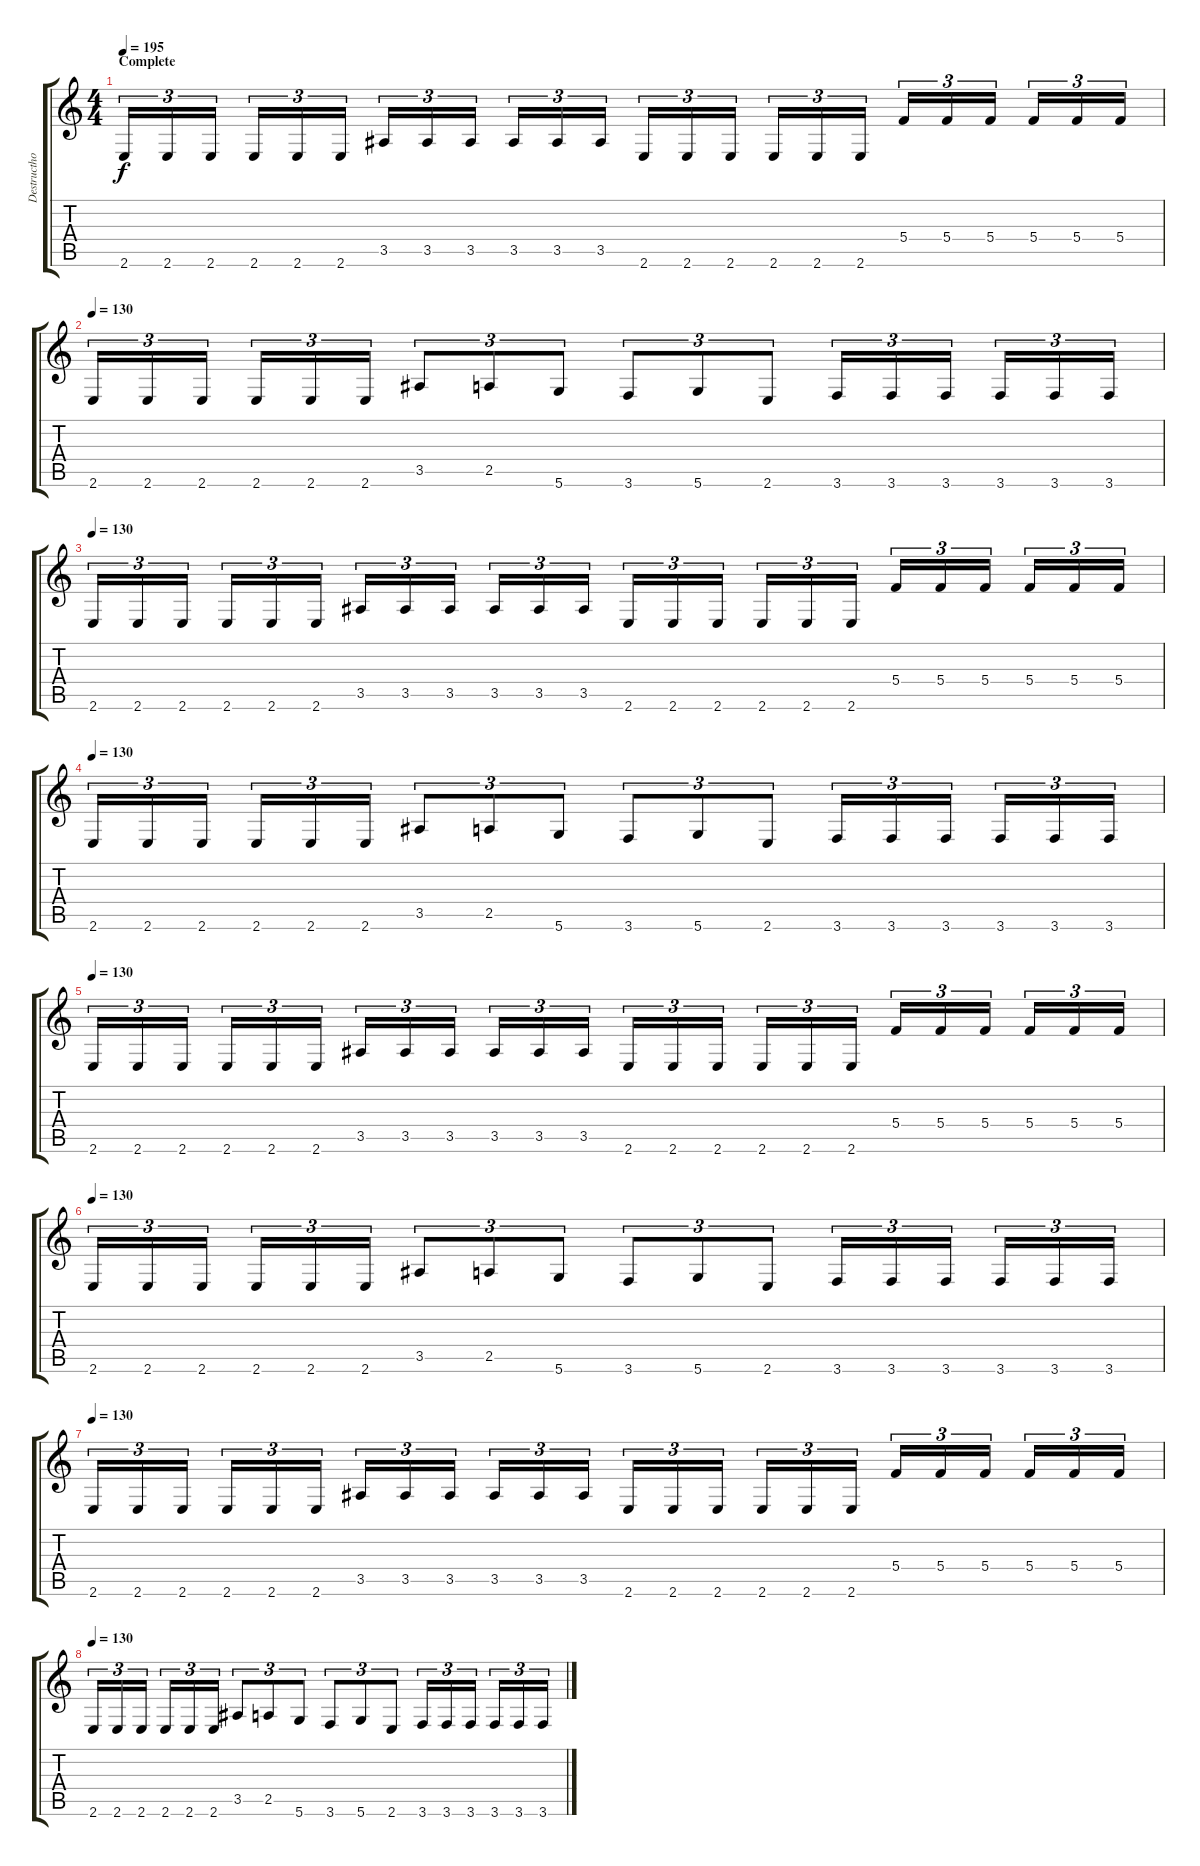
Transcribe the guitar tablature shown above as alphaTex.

\track ("Destructhor" "Destructho") {instrument distortionguitar}
\staff {score tabs}
\tuning (D4 A3 F3 C3 G2 D2) {hide}
\ts (4 4)
\section ("" "Complete")
\tempo 195
\tempo 130
\tempo 195
\clef g2
\ks c
2.6.16{tu (3 2) dy f instrument distortionguitar} 2.6.16{tu (3 2)} 2.6.16{tu (3 2)} 2.6.16{tu (3 2)} 2.6.16{tu (3 2)} 2.6.16{tu (3 2)} 3.5.16{tu (3 2)} 3.5.16{tu (3 2)} 3.5.16{tu (3 2)} 3.5.16{tu (3 2)} 3.5.16{tu (3 2)} 3.5.16{tu (3 2)} 2.6.16{tu (3 2)} 2.6.16{tu (3 2)} 2.6.16{tu (3 2)} 2.6.16{tu (3 2)} 2.6.16{tu (3 2)} 2.6.16{tu (3 2)} 5.4.16{tu (3 2)} 5.4.16{tu (3 2)} 5.4.16{tu (3 2)} 5.4.16{tu (3 2)} 5.4.16{tu (3 2)} 5.4.16{tu (3 2)} |
\tempo 130
2.6.16{tu (3 2)} 2.6.16{tu (3 2)} 2.6.16{tu (3 2)} 2.6.16{tu (3 2)} 2.6.16{tu (3 2)} 2.6.16{tu (3 2)} 3.5.8{tu (3 2)} 2.5.8{tu (3 2)} 5.6.8{tu (3 2)} 3.6.8{tu (3 2)} 5.6.8{tu (3 2)} 2.6.8{tu (3 2)} 3.6.16{tu (3 2)} 3.6.16{tu (3 2)} 3.6.16{tu (3 2)} 3.6.16{tu (3 2)} 3.6.16{tu (3 2)} 3.6.16{tu (3 2)} |
\tempo 130
2.6.16{tu (3 2)} 2.6.16{tu (3 2)} 2.6.16{tu (3 2)} 2.6.16{tu (3 2)} 2.6.16{tu (3 2)} 2.6.16{tu (3 2)} 3.5.16{tu (3 2)} 3.5.16{tu (3 2)} 3.5.16{tu (3 2)} 3.5.16{tu (3 2)} 3.5.16{tu (3 2)} 3.5.16{tu (3 2)} 2.6.16{tu (3 2)} 2.6.16{tu (3 2)} 2.6.16{tu (3 2)} 2.6.16{tu (3 2)} 2.6.16{tu (3 2)} 2.6.16{tu (3 2)} 5.4.16{tu (3 2)} 5.4.16{tu (3 2)} 5.4.16{tu (3 2)} 5.4.16{tu (3 2)} 5.4.16{tu (3 2)} 5.4.16{tu (3 2)} |
\tempo 130
2.6.16{tu (3 2)} 2.6.16{tu (3 2)} 2.6.16{tu (3 2)} 2.6.16{tu (3 2)} 2.6.16{tu (3 2)} 2.6.16{tu (3 2)} 3.5.8{tu (3 2)} 2.5.8{tu (3 2)} 5.6.8{tu (3 2)} 3.6.8{tu (3 2)} 5.6.8{tu (3 2)} 2.6.8{tu (3 2)} 3.6.16{tu (3 2)} 3.6.16{tu (3 2)} 3.6.16{tu (3 2)} 3.6.16{tu (3 2)} 3.6.16{tu (3 2)} 3.6.16{tu (3 2)} |
\tempo 130
2.6.16{tu (3 2)} 2.6.16{tu (3 2)} 2.6.16{tu (3 2)} 2.6.16{tu (3 2)} 2.6.16{tu (3 2)} 2.6.16{tu (3 2)} 3.5.16{tu (3 2)} 3.5.16{tu (3 2)} 3.5.16{tu (3 2)} 3.5.16{tu (3 2)} 3.5.16{tu (3 2)} 3.5.16{tu (3 2)} 2.6.16{tu (3 2)} 2.6.16{tu (3 2)} 2.6.16{tu (3 2)} 2.6.16{tu (3 2)} 2.6.16{tu (3 2)} 2.6.16{tu (3 2)} 5.4.16{tu (3 2)} 5.4.16{tu (3 2)} 5.4.16{tu (3 2)} 5.4.16{tu (3 2)} 5.4.16{tu (3 2)} 5.4.16{tu (3 2)} |
\tempo 130
2.6.16{tu (3 2)} 2.6.16{tu (3 2)} 2.6.16{tu (3 2)} 2.6.16{tu (3 2)} 2.6.16{tu (3 2)} 2.6.16{tu (3 2)} 3.5.8{tu (3 2)} 2.5.8{tu (3 2)} 5.6.8{tu (3 2)} 3.6.8{tu (3 2)} 5.6.8{tu (3 2)} 2.6.8{tu (3 2)} 3.6.16{tu (3 2)} 3.6.16{tu (3 2)} 3.6.16{tu (3 2)} 3.6.16{tu (3 2)} 3.6.16{tu (3 2)} 3.6.16{tu (3 2)} |
\tempo 130
2.6.16{tu (3 2)} 2.6.16{tu (3 2)} 2.6.16{tu (3 2)} 2.6.16{tu (3 2)} 2.6.16{tu (3 2)} 2.6.16{tu (3 2)} 3.5.16{tu (3 2)} 3.5.16{tu (3 2)} 3.5.16{tu (3 2)} 3.5.16{tu (3 2)} 3.5.16{tu (3 2)} 3.5.16{tu (3 2)} 2.6.16{tu (3 2)} 2.6.16{tu (3 2)} 2.6.16{tu (3 2)} 2.6.16{tu (3 2)} 2.6.16{tu (3 2)} 2.6.16{tu (3 2)} 5.4.16{tu (3 2)} 5.4.16{tu (3 2)} 5.4.16{tu (3 2)} 5.4.16{tu (3 2)} 5.4.16{tu (3 2)} 5.4.16{tu (3 2)} |
\tempo 130
2.6.16{tu (3 2)} 2.6.16{tu (3 2)} 2.6.16{tu (3 2)} 2.6.16{tu (3 2)} 2.6.16{tu (3 2)} 2.6.16{tu (3 2)} 3.5.8{tu (3 2)} 2.5.8{tu (3 2)} 5.6.8{tu (3 2)} 3.6.8{tu (3 2)} 5.6.8{tu (3 2)} 2.6.8{tu (3 2)} 3.6.16{tu (3 2)} 3.6.16{tu (3 2)} 3.6.16{tu (3 2)} 3.6.16{tu (3 2)} 3.6.16{tu (3 2)} 3.6.16{tu (3 2)}
